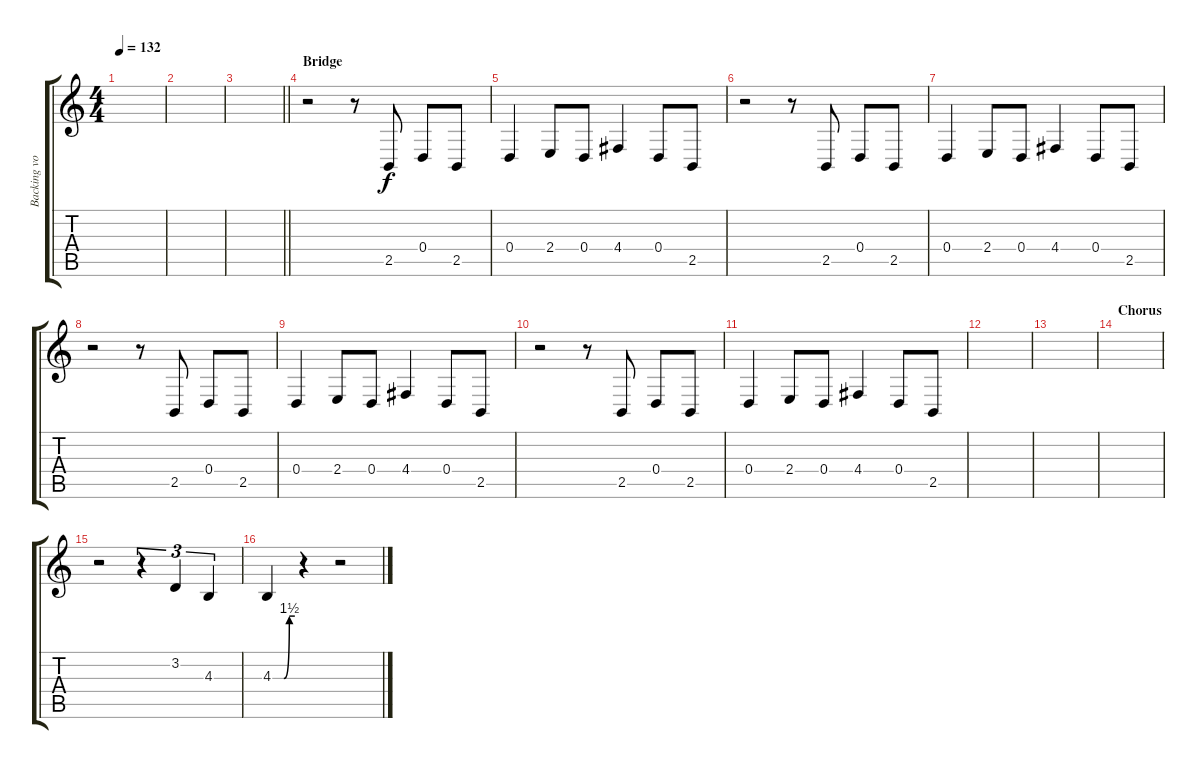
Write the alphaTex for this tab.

\track ("Backing vocals" "Backing vo") {instrument viola}
\staff {score tabs}
\tuning (E4 B3 G3 D3 A2 E2) {hide}
\ts (4 4)
\tempo 132
\clef g2
\ks c
|
|
\barLineRight lightlight
|
\section ("" "Bridge")
r.2 r.8 2.5.8 0.4.8 2.5.8 |
0.4.4 2.4.8 0.4.8 4.4.4 0.4.8 2.5.8 |
r.2 r.8 2.5.8 0.4.8 2.5.8 |
0.4.4 2.4.8 0.4.8 4.4.4 0.4.8 2.5.8 |
r.2 r.8 2.5.8 0.4.8 2.5.8 |
0.4.4 2.4.8 0.4.8 4.4.4 0.4.8 2.5.8 |
r.2 r.8 2.5.8 0.4.8 2.5.8 |
0.4.4 2.4.8 0.4.8 4.4.4 0.4.8 2.5.8 |
|
|
\section ("" "Chorus")
|
r.2 r.4{tu (3 2)} 3.2.4{tu (3 2)} 4.3.4{tu (3 2)} |
4.3{be (custom 0 0 30 0 45 6 60 6)}.4 r.4 r.2
